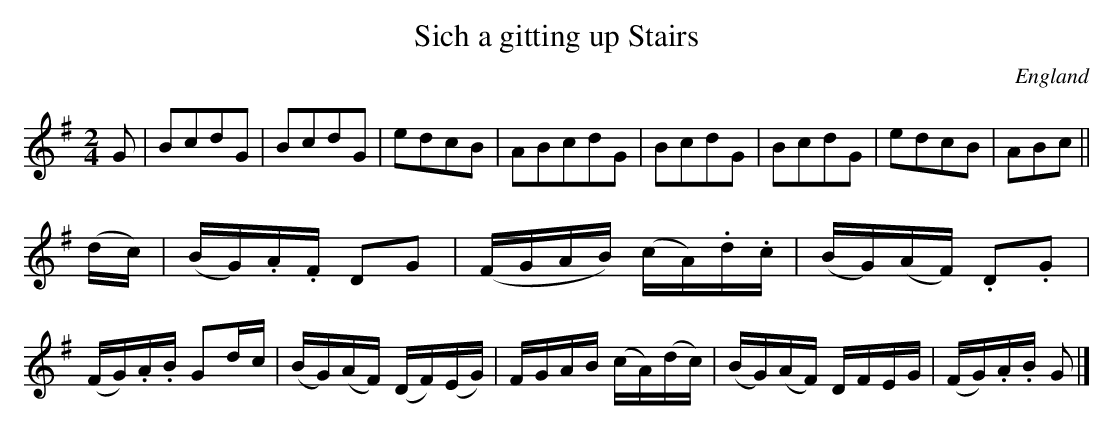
X:1
T:Sich a gitting up Stairs
L:1/8
M:2/4
O:England
K:G major
G | \
BcdG | BcdG | edcB | ABcdG | BcdG | BcdG | edcB | ABc ||
[L:1/16] \
(dc) | \
(BG).A.F   D2G2    | (FGAB) (cA).d.c | (BG)(AF) .D2.G2 | (FG).A.B G2dc | \
(BG)(AF)  (DF)(EG) |  FGAB  (cA)(dc) | (BG)(AF)  DFEG  | (FG).A.B G2 |]
